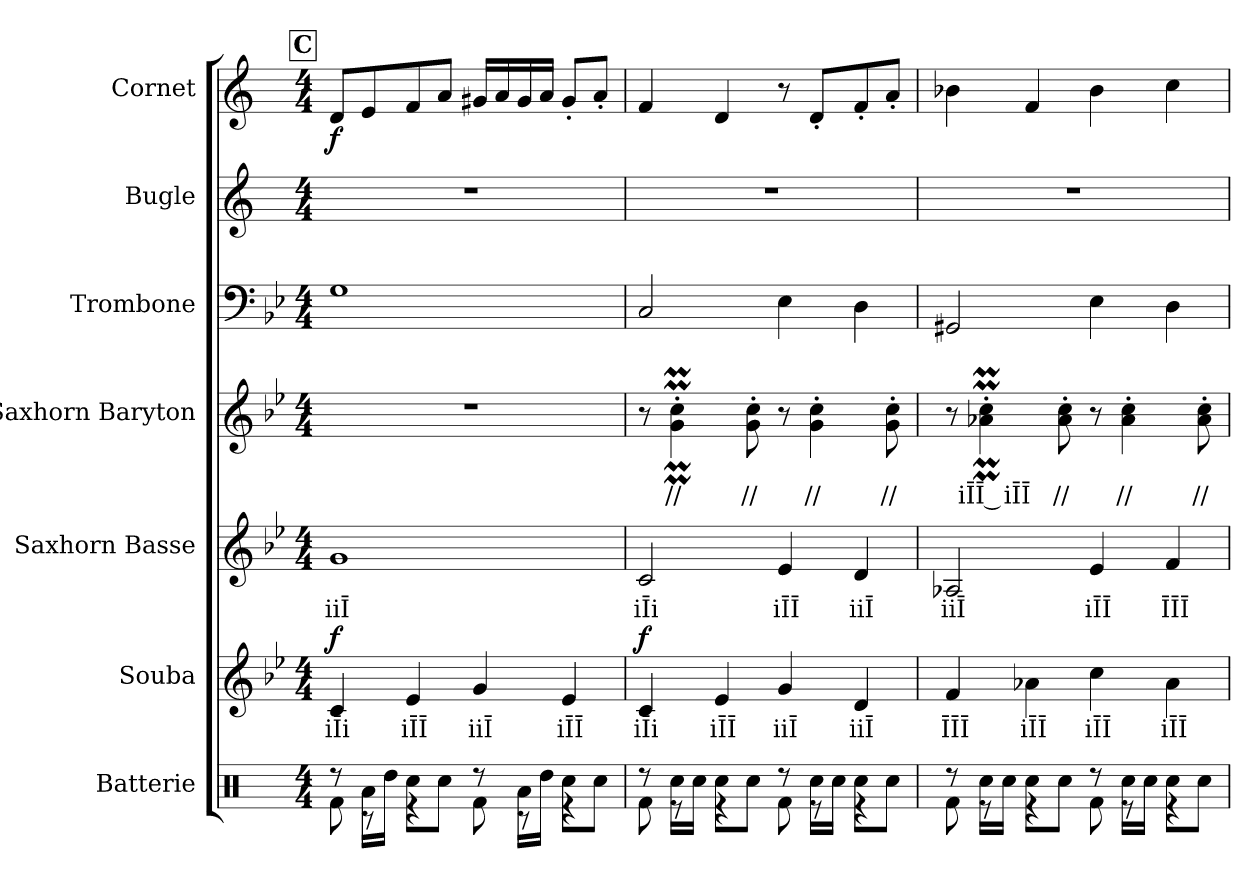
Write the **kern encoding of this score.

**kern	**kern	**text	**dynam	**kern	**text	**kern	**text	**kern	**kern	**kern	**dynam
*part7	*part6	*part6	*part6	*part5	*part5	*part4	*part4	*part3	*part2	*part1	*part1
*staff7	*staff6	*staff6	*staff6	*staff5	*staff5	*staff4	*staff4	*staff3	*staff2	*staff1	*staff1
*I"Batterie	*I"Souba	*	*	*I"Saxhorn Basse	*	*I"Saxhorn Baryton	*	*I"Trombone	*I"Bugle	*I"Cornet	*
*I'Bat.	*I'Sba.	*	*	*I'Bass.	*	*I'Bar.	*	*I'Tbn.	*I'Bu.	*I'Cnt.	*
!!LO:PB:g=z
*clefX	*clefG2	*	*	*clefG2	*	*clefG2	*	*clefF4	*clefG2	*clefG2	*
*	*ITrd15c26	*	*	*ITrd8c14	*	*ITrd8c14	*	*	*ITrd1c2	*ITrd1c2	*
*k[]	*k[b-e-]	*	*	*k[b-e-]	*	*k[b-e-]	*	*k[b-e-]	*k[b-e-]	*k[b-e-]	*
*M4/4	*M4/4	*	*	*M4/4	*	*M4/4	*	*M4/4	*M4/4	*M4/4	*
!!LO:REH:place=s1:a:B:fs=14:t=C
=24	=24	=24	=24	=24	=24	=24	=24	=24	=24	=24	=24
*^	*	*	*	*	*	*	*	*	*	*	*
!	!	!	!LO:LY:b	!LO:DY:a	!	!LO:LY:b	!	!	!	!	!	!LO:DY:b
8r	8Rf\	4CC/	iĪi	f	1G	iiĪ	1r	.	1G	1r	8c/L	f
16Ra\LL	8r	.	.	.	.	.	.	.	.	.	8d/	.
16Rdd\JJ	.	.	.	.	.	.	.	.	.	.	.	.
!	!	!	!LO:LY:b	!	!	!	!	!	!	!	!	!
8Rcc\L	4r	4EE-/	iĪĪ	.	.	.	.	.	.	.	8e-/	.
8Rcc\J	.	.	.	.	.	.	.	.	.	.	8g/J	.
!	!	!	!LO:LY:b	!	!	!	!	!	!	!	!	!
8r	8Rf\	4GG/	iiĪ	.	.	.	.	.	.	.	16f#X/LL	.
.	.	.	.	.	.	.	.	.	.	.	16g/	.
16Ra\LL	8r	.	.	.	.	.	.	.	.	.	16f#/	.
16Rdd\JJ	.	.	.	.	.	.	.	.	.	.	16g/JJ	.
!	!	!	!LO:LY:b	!	!	!	!	!	!	!	!	!
8Rcc\L	4r	4EE-/	iĪĪ	.	.	.	.	.	.	.	8f#'/L	.
8Rcc\J	.	.	.	.	.	.	.	.	.	.	8g'/J	.
=25	=25	=25	=25	=25	=25	=25	=25	=25	=25	=25	=25	=25
!	!	!	!LO:LY:b	!LO:DY:a	!	!LO:LY:b	!	!	!	!	!	!
8r	8Rf\	4CC/	iĪi	f	2C/	iĪi	8r	.	2C/	1r	4e-/	.
!	!	!	!	!	!	!	!	!LO:LY:b	!	!	!	!
16Rcc\LL	8r	.	.	.	.	.	4G\M' 4c\M'	//	.	.	.	.
16Rcc\JJ	.	.	.	.	.	.	.	.	.	.	.	.
!	!	!	!LO:LY:b	!	!	!	!	!	!	!	!	!
8Rcc\L	4r	4EE-/	iĪĪ	.	.	.	.	.	.	.	4c/	.
!	!	!	!	!	!	!	!	!LO:LY:b	!	!	!	!
8Rcc\J	.	.	.	.	.	.	8G\' 8c\'	//	.	.	.	.
!	!	!	!LO:LY:b	!	!	!LO:LY:b	!	!	!	!	!	!
8r	8Rf\	4GG/	iiĪ	.	4E-/	iĪĪ	8r	.	4E-\	.	8r	.
!	!	!	!	!	!	!	!	!LO:LY:b	!	!	!	!
16Rcc\LL	8r	.	.	.	.	.	4G\' 4c\'	//	.	.	8c'/L	.
16Rcc\JJ	.	.	.	.	.	.	.	.	.	.	.	.
!	!	!	!LO:LY:b	!	!	!LO:LY:b	!	!	!	!	!	!
8Rcc\L	4r	4DD/	iiĪ	.	4D/	iiĪ	.	.	4D\	.	8e-'/	.
!	!	!	!	!	!	!	!	!LO:LY:b	!	!	!	!
8Rcc\J	.	.	.	.	.	.	8G\' 8c\'	//	.	.	8g'/J	.
=26	=26	=26	=26	=26	=26	=26	=26	=26	=26	=26	=26	=26
!	!	!	!LO:LY:b	!	!	!LO:LY:b	!	!	!	!	!	!
8r	8Rf\	4FF/	ĪĪĪ	.	2AA-X/	iiĪ	8r	.	2GG#X/	1r	4a-X\	.
!	!	!	!	!	!	!	!	!LO:LY:b	!	!	!	!
16Rcc\LL	8r	.	.	.	.	.	4A-X\M' 4c\M'	iĪĪ iĪĪ	.	.	.	.
16Rcc\JJ	.	.	.	.	.	.	.	.	.	.	.	.
!	!	!	!LO:LY:b	!	!	!	!	!	!	!	!	!
8Rcc\L	4r	4AA-X\	iĪĪ	.	.	.	.	.	.	.	4e-/	.
!	!	!	!	!	!	!	!	!LO:LY:b	!	!	!	!
8Rcc\J	.	.	.	.	.	.	8A-\' 8c\'	//	.	.	.	.
!	!	!	!LO:LY:b	!	!	!LO:LY:b	!	!	!	!	!	!
8r	8Rf\	4C\	iĪĪ	.	4E-/	iĪĪ	8r	.	4E-\	.	4a-\	.
!	!	!	!	!	!	!	!	!LO:LY:b	!	!	!	!
16Rcc\LL	8r	.	.	.	.	.	4A-\' 4c\'	//	.	.	.	.
16Rcc\JJ	.	.	.	.	.	.	.	.	.	.	.	.
!	!	!	!LO:LY:b	!	!	!LO:LY:b	!	!	!	!	!	!
8Rcc\L	4r	4AA-\	iĪĪ	.	4F/	ĪĪĪ	.	.	4D\	.	4b-\	.
!	!	!	!	!	!	!	!	!LO:LY:b	!	!	!	!
8Rcc\J	.	.	.	.	.	.	8A-\' 8c\'	//	.	.	.	.
*v	*v	*	*	*	*	*	*	*	*	*	*	*
=	=	=	=	=	=	=	=	=	=	=	=
*-	*-	*-	*-	*-	*-	*-	*-	*-	*-	*-	*-
